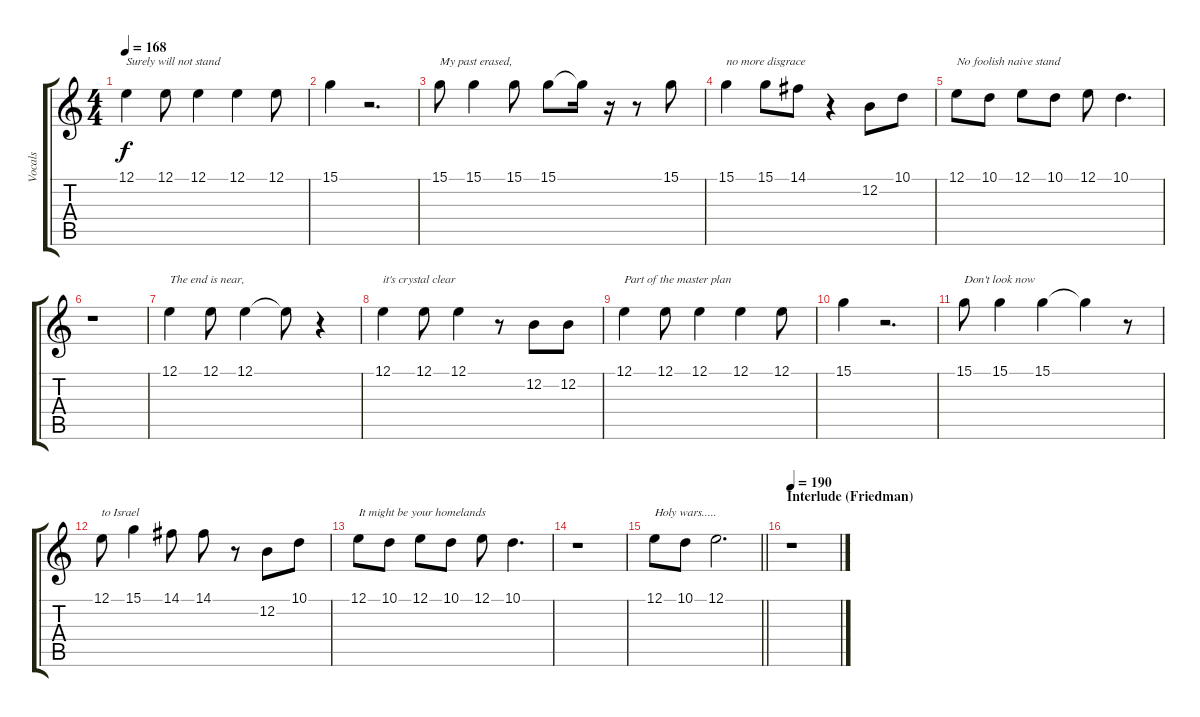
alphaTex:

\track ("Vocals" "Vocals") {instrument lead2sawtooth}
\staff {score tabs}
\tuning (E4 B3 G3 D3 A2 E2) {hide}
\ts (4 4)
\tempo 168
\clef g2
\ks c
12.1.4{txt "Surely will not stand" dy f} 12.1.8 12.1.4 12.1.4 12.1.8 |
15.1.4 r.2{d} |
15.1.8{txt "My past erased, "} 15.1.4 15.1.8 15.1.8 15.1{t}.16 r.16 r.8 15.1.8 |
15.1.4{txt "no more disgrace"} 15.1.8 14.1.8 r.4 12.2.8 10.1.8 |
12.1.8{txt "No foolish naive stand"} 10.1.8 12.1.8 10.1.8 12.1.8 10.1.4{d} |
r.1 |
12.1.4{txt "The end is near, "} 12.1.8 12.1.4 12.1{t}.8 r.4 |
12.1.4{txt "it's crystal clear"} 12.1.8 12.1.4 r.8 12.2.8 12.2.8 |
12.1.4{txt "Part of the master plan"} 12.1.8 12.1.4 12.1.4 12.1.8 |
15.1.4 r.2{d} |
15.1.8{txt "Don't look now "} 15.1.4 15.1.4 15.1{t}.4 r.8 |
12.1.8{txt "to Israel"} 15.1.4 14.1.8 14.1.8 r.8 12.2.8 10.1.8 |
12.1.8{txt "It might be your homelands"} 10.1.8 12.1.8 10.1.8 12.1.8 10.1.4{d} |
r.1 |
\barLineRight lightlight
12.1.8{txt "Holy wars....."} 10.1.8 12.1.2{d} |
\section ("" "Interlude (Friedman)")
\tempo 130
\tempo 190
r.1
